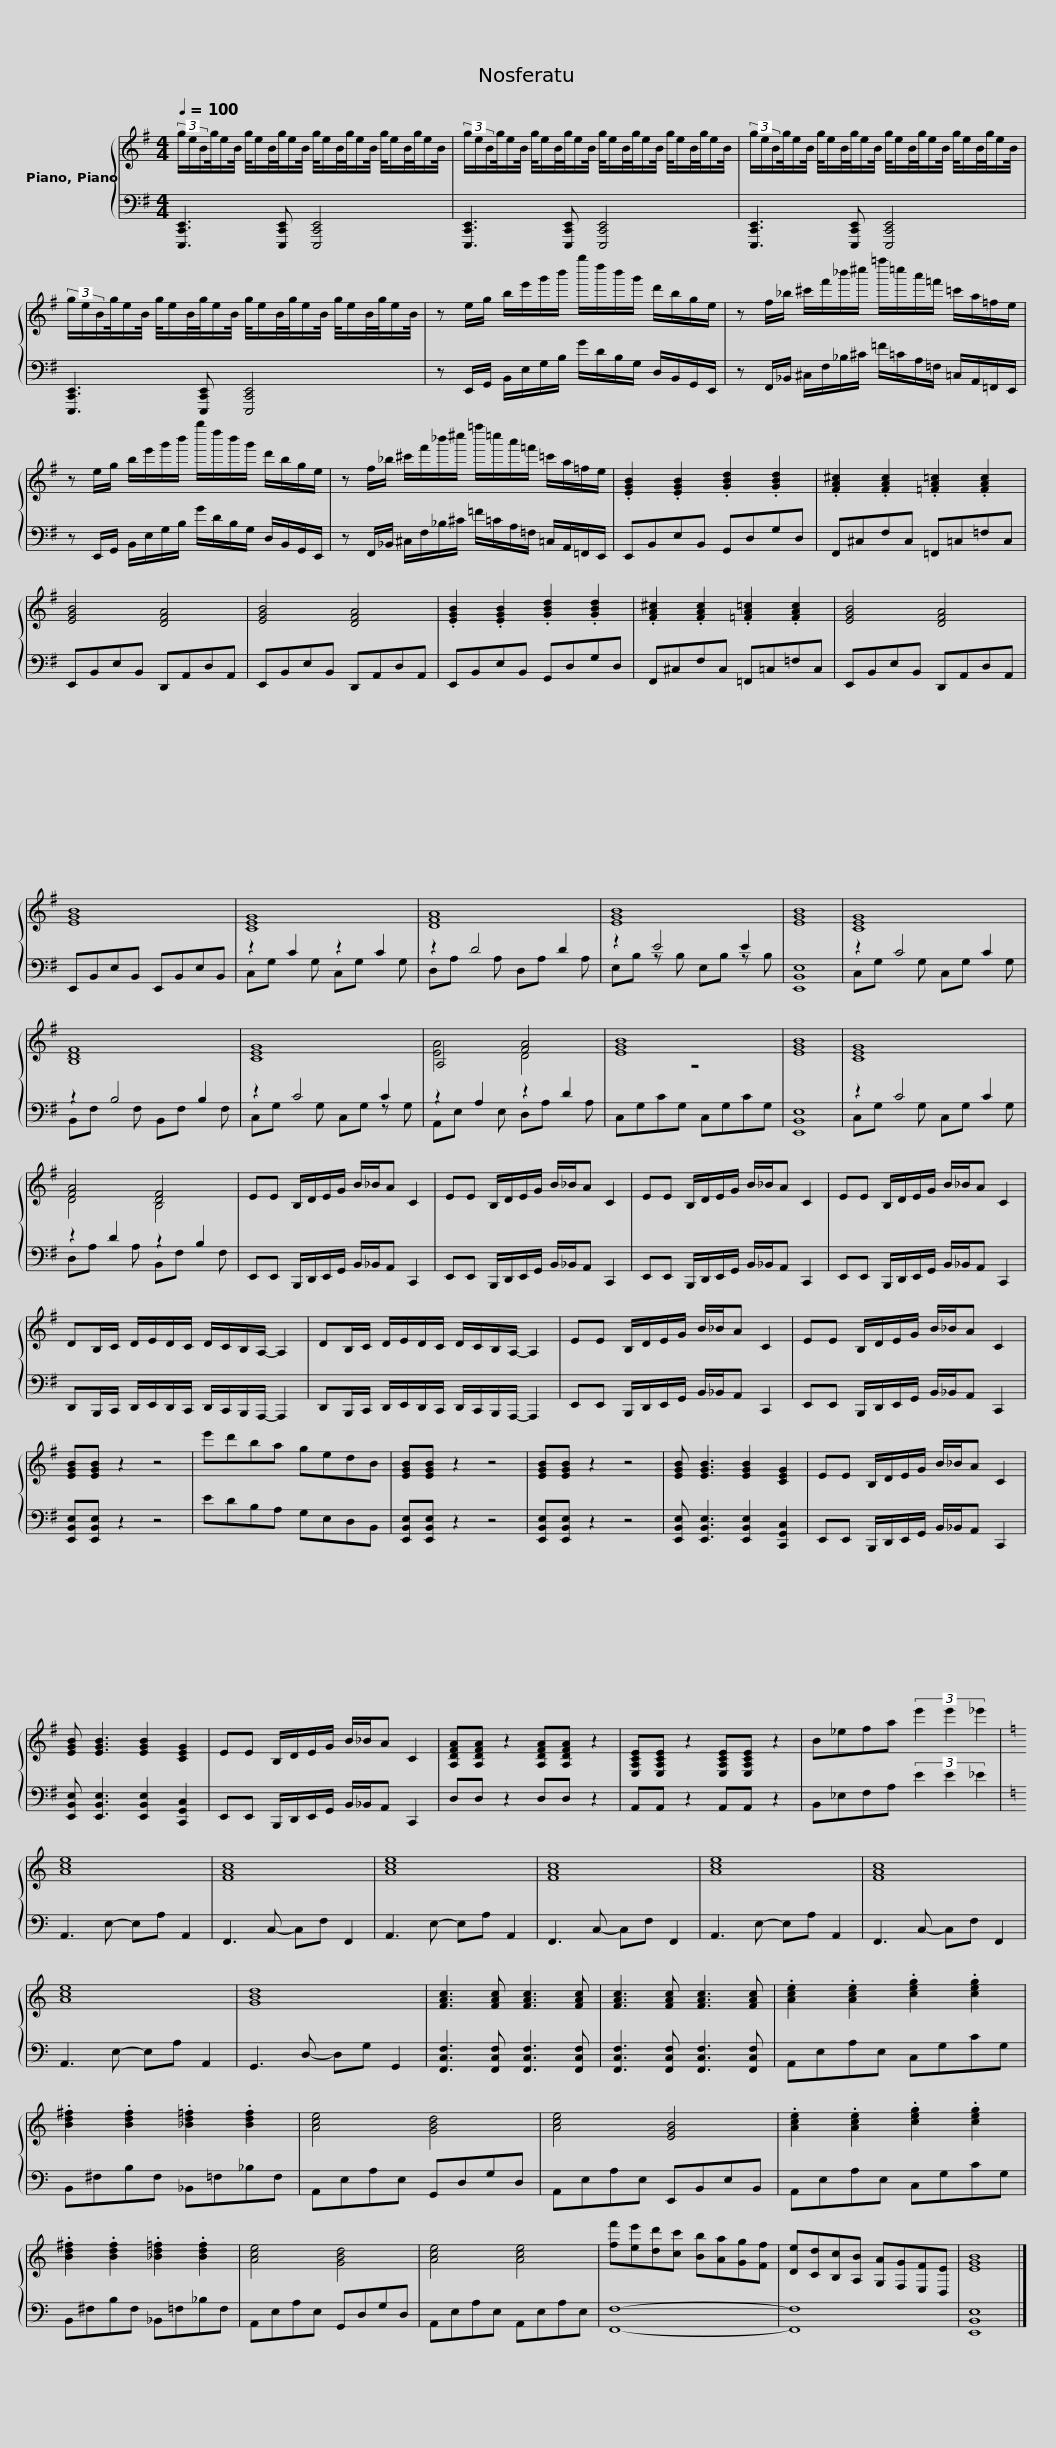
X:1
%%score { ( 1 3 ) | ( 2 4 ) }
L:1/8
Q:1/4=100
M:4/4
I:linebreak $
K:G
V:1 treble
V:3 treble
V:2 bass
V:4 bass
V:1
 (3g/e/B/g/4e/B/4 g/4e/B/4g/4e/B/4 g/4e/B/4g/4e/B/4 g/4e/B/4g/4e/B/4 | (3g/e/B/g/4e/B/4 g/4e/B/4g/4e/B/4 g/4e/B/4g/4e/B/4 g/4e/B/4g/4e/B/4 |$ (3g/e/B/g/4e/B/4 g/4e/B/4g/4e/B/4 g/4e/B/4g/4e/B/4 g/4e/B/4g/4e/B/4 | (3g/e/B/g/4e/B/4 g/4e/B/4g/4e/B/4 g/4e/B/4g/4e/B/4 g/4e/B/4g/4e/B/4 |$ z e/g/ b/e'/g'/b'/ g''/d''/b'/g'/ d'/b/g/e/ | %5
 z f/_b/ ^c'/f'/_b'/^c''/ =f''/=c''/a'/=f'/ =c'/a/=f/e/ |$ z e/g/ b/e'/g'/b'/ g''/d''/b'/g'/ d'/b/g/e/ | z f/_b/ ^c'/f'/_b'/^c''/ =f''/=c''/a'/=f'/ =c'/a/=f/e/ |$ .[EGB]2 .[EGB]2 .[GBd]2 .[GBd]2 | .[FA^c]2 .[FAc]2 .[=FA=c]2 .[FAc]2 | %10
 [EGB]4 [DFA]4 | [EGB]4 [DFA]4 | .[EGB]2 .[EGB]2 .[GBd]2 .[GBd]2 |$ .[FA^c]2 .[FAc]2 .[=FA=c]2 .[FAc]2 | [EGB]4 [DFA]4 | %15
 [EGB]8 | [EG]8 | [FA]8 |$ [GB]8 | [EGB]8 | %20
 [EG]8 | [DF]8 | [EG]8 | A,4 [FA]4 |$ [EGB]8 | %25
 [EGB]8 | [EG]8 | [FA]4 [DF]4 | EE B,/D/E/G/ B/_B/A C2 |$ EE B,/D/E/G/ B/_B/A C2 | %30
 EE B,/D/E/G/ B/_B/A C2 | EE B,/D/E/G/ B/_B/A C2 |$ DB,/C/ D/E/D/C/ D/C/B,/A,/- A,2 | DB,/C/ D/E/D/C/ D/C/B,/A,/- A,2 | EE B,/D/E/G/ B/_B/A C2 |$ %35
 EE B,/D/E/G/ B/_B/A C2 | [EGB][EGB] z2 z4 | e'd'ba gedB | [EGB][EGB] z2 z4 | [EGB][EGB] z2 z4 | %40
 [EGB] [EGB]3 [EGB]2 [CEG]2 |$ EE B,/D/E/G/ B/_B/A C2 | [EGB] [EGB]3 [EGB]2 [CEG]2 | EE B,/D/E/G/ B/_B/A C2 | [A,DFA][A,DFA] z2 [A,DFA][A,DFA] z2 | %45
 [E,A,CE][E,A,CE] z2 [E,A,CE][E,A,CE] z2 |$ B_efa (3e'2 e'2 _e'2 |[K:C] [Ace]8 | [FAc]8 | [Ace]8 | %50
 [FAc]8 | [Ace]8 |$ [FAc]8 | [Ace]8 | [GBd]8 | %55
 [FAc]3 [FAc] [FAc]3 [FAc] | [FAc]3 [FAc] [FAc]3 [FAc] | .[Ace]2 .[Ace]2 .[ceg]2 .[ceg]2 |$ .[Bd^f]2 .[Bdf]2 .[_Bd=f]2 .[Bdf]2 | [Ace]4 [GBd]4 | %60
 [Ace]4 [EGB]4 | .[Ace]2 .[Ace]2 .[ceg]2 .[ceg]2 | .[Bd^f]2 .[Bdf]2 .[_Bd=f]2 .[Bdf]2 |$ [Ace]4 [GBd]4 | [Ace]4 [Ace]4 | %65
 [ff'][ee'][dd'][cc'] [Bb][Aa][Gg][Ff] | [De][Cd][B,c][A,B] [G,A][F,G][E,F][D,E] | [EGB]8 |] %68
V:2
 [E,,,C,,E,,]3 [E,,,C,,E,,] [E,,,C,,E,,]4 | [E,,,C,,E,,]3 [E,,,C,,E,,] [E,,,C,,E,,]4 |$ [E,,,C,,E,,]3 [E,,,C,,E,,] [E,,,C,,E,,]4 | [E,,,C,,E,,]3 [E,,,C,,E,,] [E,,,C,,E,,]4 |$ z E,,/G,,/ B,,/E,/G,/B,/ G/D/B,/G,/ D,/B,,/G,,/E,,/ | %5
 z F,,/_B,,/ ^C,/F,/_B,/^C/ =F/=C/A,/=F,/ =C,/A,,/=F,,/E,,/ |$ z E,,/G,,/ B,,/E,/G,/B,/ G/D/B,/G,/ D,/B,,/G,,/E,,/ | z F,,/_B,,/ ^C,/F,/_B,/^C/ =F/=C/A,/=F,/ =C,/A,,/=F,,/E,,/ |$ E,,B,,E,B,, G,,D,G,D, | F,,^C,F,C, =F,,=C,=F,C, | %10
 E,,B,,E,B,, D,,A,,D,A,, | E,,B,,E,B,, D,,A,,D,A,, | E,,B,,E,B,, G,,D,G,D, |$ F,,^C,F,C, =F,,=C,=F,C, | E,,B,,E,B,, D,,A,,D,A,, | %15
 E,,B,,E,B,, E,,B,,E,B,, | z2 C2 z2 C2 | z2 D4 D2 |$ z2 E4 E2 | [E,,B,,E,]8 | %20
 z2 C4 C2 | z2 B,4 B,2 | z2 C4 C2 | z2 A,2 z2 D2 |$ C,G,CG, C,G,CG, | %25
 [E,,B,,E,]8 | z2 C4 C2 | z2 D2 z2 B,2 | E,,E,, B,,,/D,,/E,,/G,,/ B,,/_B,,/A,, C,,2 |$ E,,E,, B,,,/D,,/E,,/G,,/ B,,/_B,,/A,, C,,2 | %30
 E,,E,, B,,,/D,,/E,,/G,,/ B,,/_B,,/A,, C,,2 | E,,E,, B,,,/D,,/E,,/G,,/ B,,/_B,,/A,, C,,2 |$ D,,B,,,/C,,/ D,,/E,,/D,,/C,,/ D,,/C,,/B,,,/A,,,/- A,,,2 | D,,B,,,/C,,/ D,,/E,,/D,,/C,,/ D,,/C,,/B,,,/A,,,/- A,,,2 | E,,E,, B,,,/D,,/E,,/G,,/ B,,/_B,,/A,, C,,2 |$ %35
 E,,E,, B,,,/D,,/E,,/G,,/ B,,/_B,,/A,, C,,2 | [E,,B,,E,][E,,B,,E,] z2 z4 | EDB,A, G,E,D,B,, | [E,,B,,E,][E,,B,,E,] z2 z4 | [E,,B,,E,][E,,B,,E,] z2 z4 | %40
 [E,,B,,E,] [E,,B,,E,]3 [E,,B,,E,]2 [C,,G,,C,]2 |$ E,,E,, B,,,/D,,/E,,/G,,/ B,,/_B,,/A,, C,,2 | [E,,B,,E,] [E,,B,,E,]3 [E,,B,,E,]2 [C,,G,,C,]2 | E,,E,, B,,,/D,,/E,,/G,,/ B,,/_B,,/A,, C,,2 | D,D, z2 D,D, z2 | %45
 A,,A,, z2 A,,A,, z2 |$ B,,_E,F,A, (3E2 E2 _E2 |[K:C] A,,3 E,- E,A, A,,2 | F,,3 C,- C,F, F,,2 | A,,3 E,- E,A, A,,2 | %50
 F,,3 C,- C,F, F,,2 | A,,3 E,- E,A, A,,2 |$ F,,3 C,- C,F, F,,2 | A,,3 E,- E,A, A,,2 | G,,3 D,- D,G, G,,2 | %55
 [F,,C,F,]3 [F,,C,F,] [F,,C,F,]3 [F,,C,F,] | [F,,C,F,]3 [F,,C,F,] [F,,C,F,]3 [F,,C,F,] | A,,E,A,E, C,G,CG, |$ B,,^F,B,F, _B,,=F,_B,F, | A,,E,A,E, G,,D,G,D, | %60
 A,,E,A,E, E,,B,,E,B,, | A,,E,A,E, C,G,CG, | B,,^F,B,F, _B,,=F,_B,F, |$ A,,E,A,E, G,,D,G,D, | A,,E,A,E, A,,E,A,E, | %65
 [F,,F,]8- | [F,,F,]8 | [E,,B,,E,]8 |] %68
V:3
 x8 | x8 |$ x8 | x8 |$ x8 | %5
 x8 |$ x8 | x8 |$ x8 | x8 | %10
 x8 | x8 | x8 |$ x8 | x8 | %15
 x8 | C8 | D8 |$ E8 | x8 | %20
 C8 | B,8 | C8 | [EA]4 D4 |$ z8 | %25
 x8 | C8 | D4 B,4 | x8 |$ x8 | %30
 x8 | x8 |$ x8 | x8 | x8 |$ %35
 x8 | x8 | x8 | x8 | x8 | %40
 x8 |$ x8 | x8 | x8 | x8 | %45
 x8 |$ x8 |[K:C] x8 | x8 | x8 | %50
 x8 | x8 |$ x8 | x8 | x8 | %55
 x8 | x8 | x8 |$ x8 | x8 | %60
 x8 | x8 | x8 |$ x8 | x8 | %65
 x8 | x8 | x8 |] %68
V:4
 x8 | x8 |$ x8 | x8 |$ x8 | %5
 x8 |$ x8 | x8 |$ x8 | x8 | %10
 x8 | x8 | x8 |$ x8 | x8 | %15
 x8 | C,G, x G, C,G, x G, | D,A, x A, D,A, x A, |$ E,B, z B, E,B, z B, | x8 | %20
 C,G, x G, C,G, x G, | B,,F, x F, B,,F, x F, | C,G, x G, C,G, z G, | A,,E, x E, D,A, x A, |$ x8 | %25
 x8 | C,G, x G, C,G, x G, | D,A, x A, B,,F, x F, | x8 |$ x8 | %30
 x8 | x8 |$ x8 | x8 | x8 |$ %35
 x8 | x8 | x8 | x8 | x8 | %40
 x8 |$ x8 | x8 | x8 | x8 | %45
 x8 |$ x8 |[K:C] x8 | x8 | x8 | %50
 x8 | x8 |$ x8 | x8 | x8 | %55
 x8 | x8 | x8 |$ x8 | x8 | %60
 x8 | x8 | x8 |$ x8 | x8 | %65
 x8 | x8 | x8 |] %68
